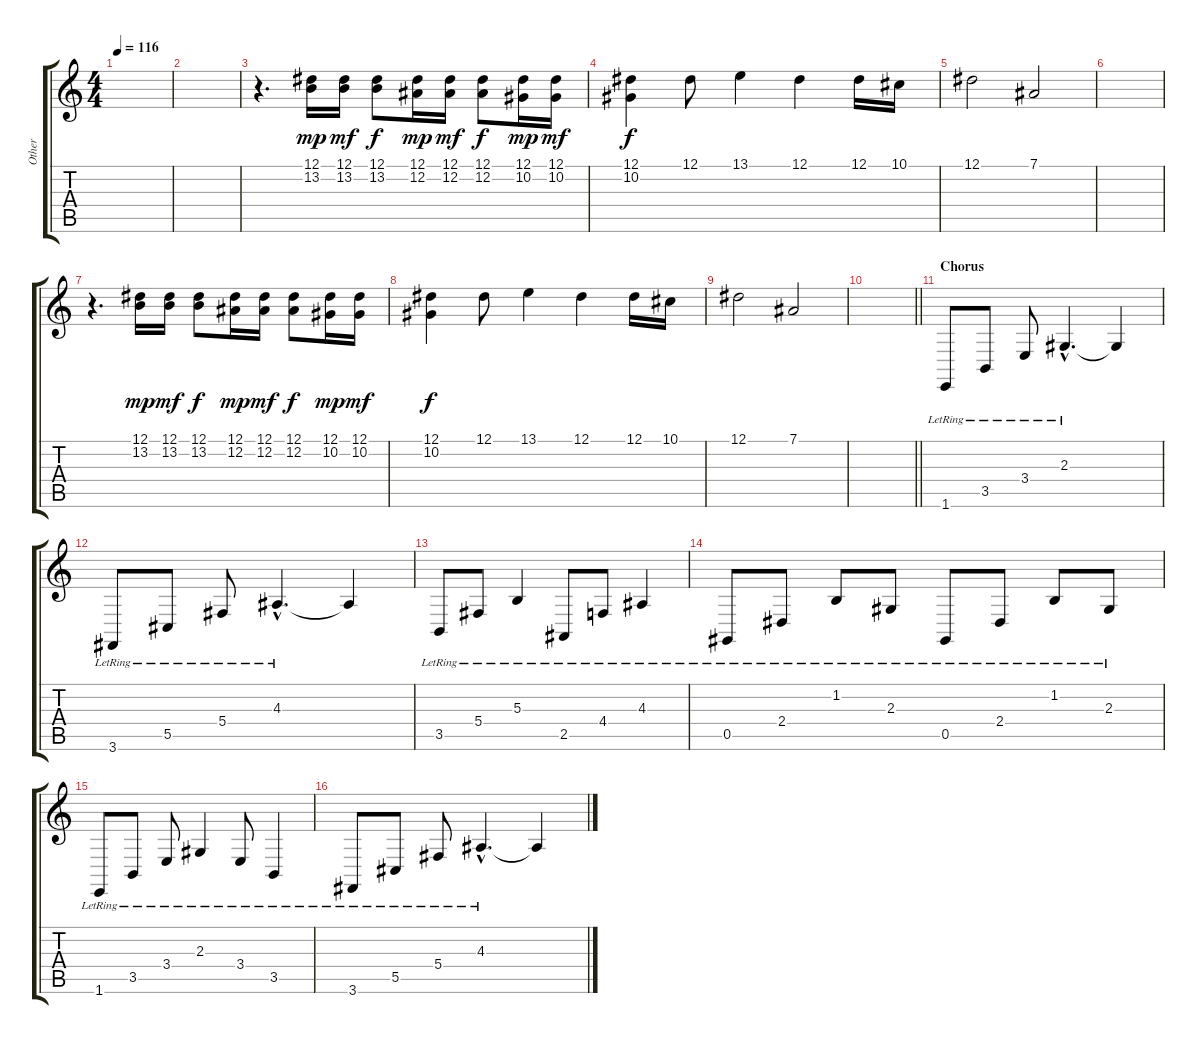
\track ("Other" "Other") {instrument acousticgrandpiano}
\staff {score tabs}
\tuning (Eb4 Bb3 Gb3 Db3 Ab2 Eb2) {hide}
\ts (4 4)
\tempo 116
\clef g2
\ks c
|
|
r.4{d} (12.1 13.2).16{dy mp} (12.1 13.2).16{dy mf} (12.1 13.2).8{dy f} (12.1 12.2).16{dy mp} (12.1 12.2).16{dy mf} (12.1 12.2).8{dy f} (12.1 10.2).16{dy mp} (12.1 10.2).16{dy mf} |
(12.1 10.2).4{dy f} 12.1.8 13.1.4 12.1.4 12.1.16 10.1.16 |
12.1.2 7.1.2 |
|
r.4{d} (12.1 13.2).16{dy mp} (12.1 13.2).16{dy mf} (12.1 13.2).8{dy f} (12.1 12.2).16{dy mp} (12.1 12.2).16{dy mf} (12.1 12.2).8{dy f} (12.1 10.2).16{dy mp} (12.1 10.2).16{dy mf} |
(12.1 10.2).4{dy f} 12.1.8 13.1.4 12.1.4 12.1.16 10.1.16 |
12.1.2 7.1.2 |
\barLineRight lightlight
|
\section ("" "Chorus")
1.6{lr}.8{volume 12 balance 11 instrument electricguitarclean} 3.5{lr}.8 3.4{lr}.8 2.3{hac lr}.4{d} 2.3{t}.4 |
3.6{lr}.8 5.5{lr}.8 5.4{lr}.8 4.3{hac lr}.4{d} 4.3{t}.4 |
3.5{lr}.8 5.4{lr}.8 5.3{lr}.4 2.5{lr}.8 4.4{lr}.8 4.3{lr}.4 |
0.5{lr}.8 2.4{lr}.8 1.2{lr}.8 2.3{lr}.8 0.5{lr}.8 2.4{lr}.8 1.2{lr}.8 2.3{lr}.8 |
1.6{lr}.8 3.5{lr}.8 3.4{lr}.8 2.3{lr}.4 3.4{lr}.8 3.5{lr}.4 |
3.6{lr}.8 5.5{lr}.8 5.4{lr}.8 4.3{hac lr}.4{d} 4.3{t}.4
